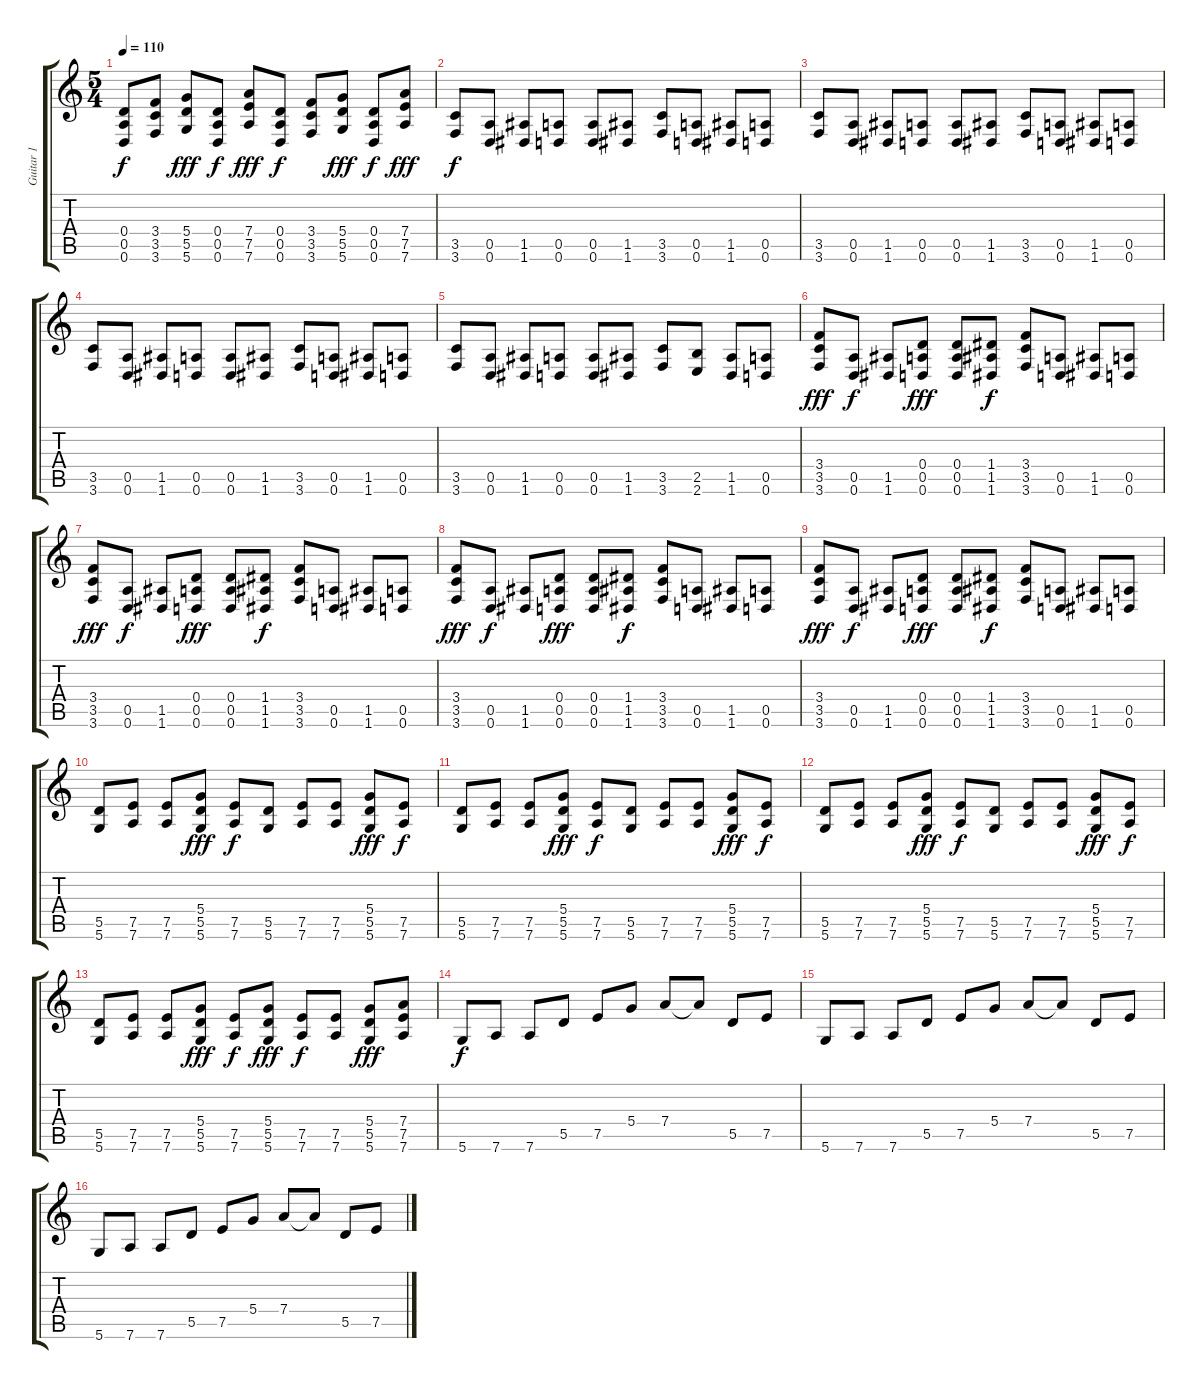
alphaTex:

\track ("Guitar 1" "Guitar 1") {instrument electricguitarmuted}
\staff {score tabs}
\tuning (E4 B3 G3 D3 A2 D2) {hide}
\ts (5 4)
\tempo 110
\clef g2
\ks c
(0.4 0.5 0.6).8{dy f} (3.4 3.5 3.6).8 (5.4 5.5 5.6).8{dy fff} (0.4 0.5 0.6).8{dy f} (7.4 7.5 7.6).8{dy fff} (0.4 0.5 0.6).8{dy f} (3.4 3.5 3.6).8 (5.4 5.5 5.6).8{dy fff} (0.4 0.5 0.6).8{dy f} (7.4 7.5 7.6).8{dy fff} |
(3.5 3.6).8{dy f instrument distortionguitar} (0.5 0.6).8 (1.5 1.6).8 (0.5 0.6).8 (0.5 0.6).8 (1.5 1.6).8 (3.5 3.6).8 (0.5 0.6).8 (1.5 1.6).8 (0.5 0.6).8 |
(3.5 3.6).8 (0.5 0.6).8 (1.5 1.6).8 (0.5 0.6).8 (0.5 0.6).8 (1.5 1.6).8 (3.5 3.6).8 (0.5 0.6).8 (1.5 1.6).8 (0.5 0.6).8 |
(3.5 3.6).8 (0.5 0.6).8 (1.5 1.6).8 (0.5 0.6).8 (0.5 0.6).8 (1.5 1.6).8 (3.5 3.6).8 (0.5 0.6).8 (1.5 1.6).8 (0.5 0.6).8 |
(3.5 3.6).8 (0.5 0.6).8 (1.5 1.6).8 (0.5 0.6).8 (0.5 0.6).8 (1.5 1.6).8 (3.5 3.6).8 (2.5 2.6).8 (1.5 1.6).8 (0.5 0.6).8 |
(3.4 3.5 3.6).8{dy fff instrument distortionguitar} (0.5 0.6).8{dy f} (1.5 1.6).8 (0.4 0.5 0.6).8{dy fff} (0.4 0.5 0.6).8 (1.4 1.5 1.6).8{dy f} (3.4 3.5 3.6).8 (0.5 0.6).8 (1.5 1.6).8 (0.5 0.6).8 |
(3.4 3.5 3.6).8{dy fff} (0.5 0.6).8{dy f} (1.5 1.6).8 (0.4 0.5 0.6).8{dy fff} (0.4 0.5 0.6).8 (1.4 1.5 1.6).8{dy f} (3.4 3.5 3.6).8 (0.5 0.6).8 (1.5 1.6).8 (0.5 0.6).8 |
(3.4 3.5 3.6).8{dy fff} (0.5 0.6).8{dy f} (1.5 1.6).8 (0.4 0.5 0.6).8{dy fff} (0.4 0.5 0.6).8 (1.4 1.5 1.6).8{dy f} (3.4 3.5 3.6).8 (0.5 0.6).8 (1.5 1.6).8 (0.5 0.6).8 |
(3.4 3.5 3.6).8{dy fff} (0.5 0.6).8{dy f} (1.5 1.6).8 (0.4 0.5 0.6).8{dy fff} (0.4 0.5 0.6).8 (1.4 1.5 1.6).8{dy f} (3.4 3.5 3.6).8 (0.5 0.6).8 (1.5 1.6).8 (0.5 0.6).8 |
(5.5 5.6).8 (7.5 7.6).8 (7.5 7.6).8 (5.4 5.5 5.6).8{dy fff} (7.5 7.6).8{dy f} (5.5 5.6).8 (7.5 7.6).8 (7.5 7.6).8 (5.4 5.5 5.6).8{dy fff} (7.5 7.6).8{dy f} |
(5.5 5.6).8 (7.5 7.6).8 (7.5 7.6).8 (5.4 5.5 5.6).8{dy fff} (7.5 7.6).8{dy f} (5.5 5.6).8 (7.5 7.6).8 (7.5 7.6).8 (5.4 5.5 5.6).8{dy fff} (7.5 7.6).8{dy f} |
(5.5 5.6).8 (7.5 7.6).8 (7.5 7.6).8 (5.4 5.5 5.6).8{dy fff} (7.5 7.6).8{dy f} (5.5 5.6).8 (7.5 7.6).8 (7.5 7.6).8 (5.4 5.5 5.6).8{dy fff} (7.5 7.6).8{dy f} |
(5.5 5.6).8 (7.5 7.6).8 (7.5 7.6).8 (5.4 5.5 5.6).8{dy fff} (7.5 7.6).8{dy f} (5.4 5.5 5.6).8{dy fff} (7.5 7.6).8{dy f} (7.5 7.6).8 (5.4 5.5 5.6).8{dy fff} (7.4 7.5 7.6).8 |
5.6.8{dy f} 7.6.8 7.6.8 5.5.8 7.5.8 5.4.8 7.4.8 7.4{t}.8 5.5.8 7.5.8 |
5.6.8 7.6.8 7.6.8 5.5.8 7.5.8 5.4.8 7.4.8 7.4{t}.8 5.5.8 7.5.8 |
5.6.8 7.6.8 7.6.8 5.5.8 7.5.8 5.4.8 7.4.8 7.4{t}.8 5.5.8 7.5.8
